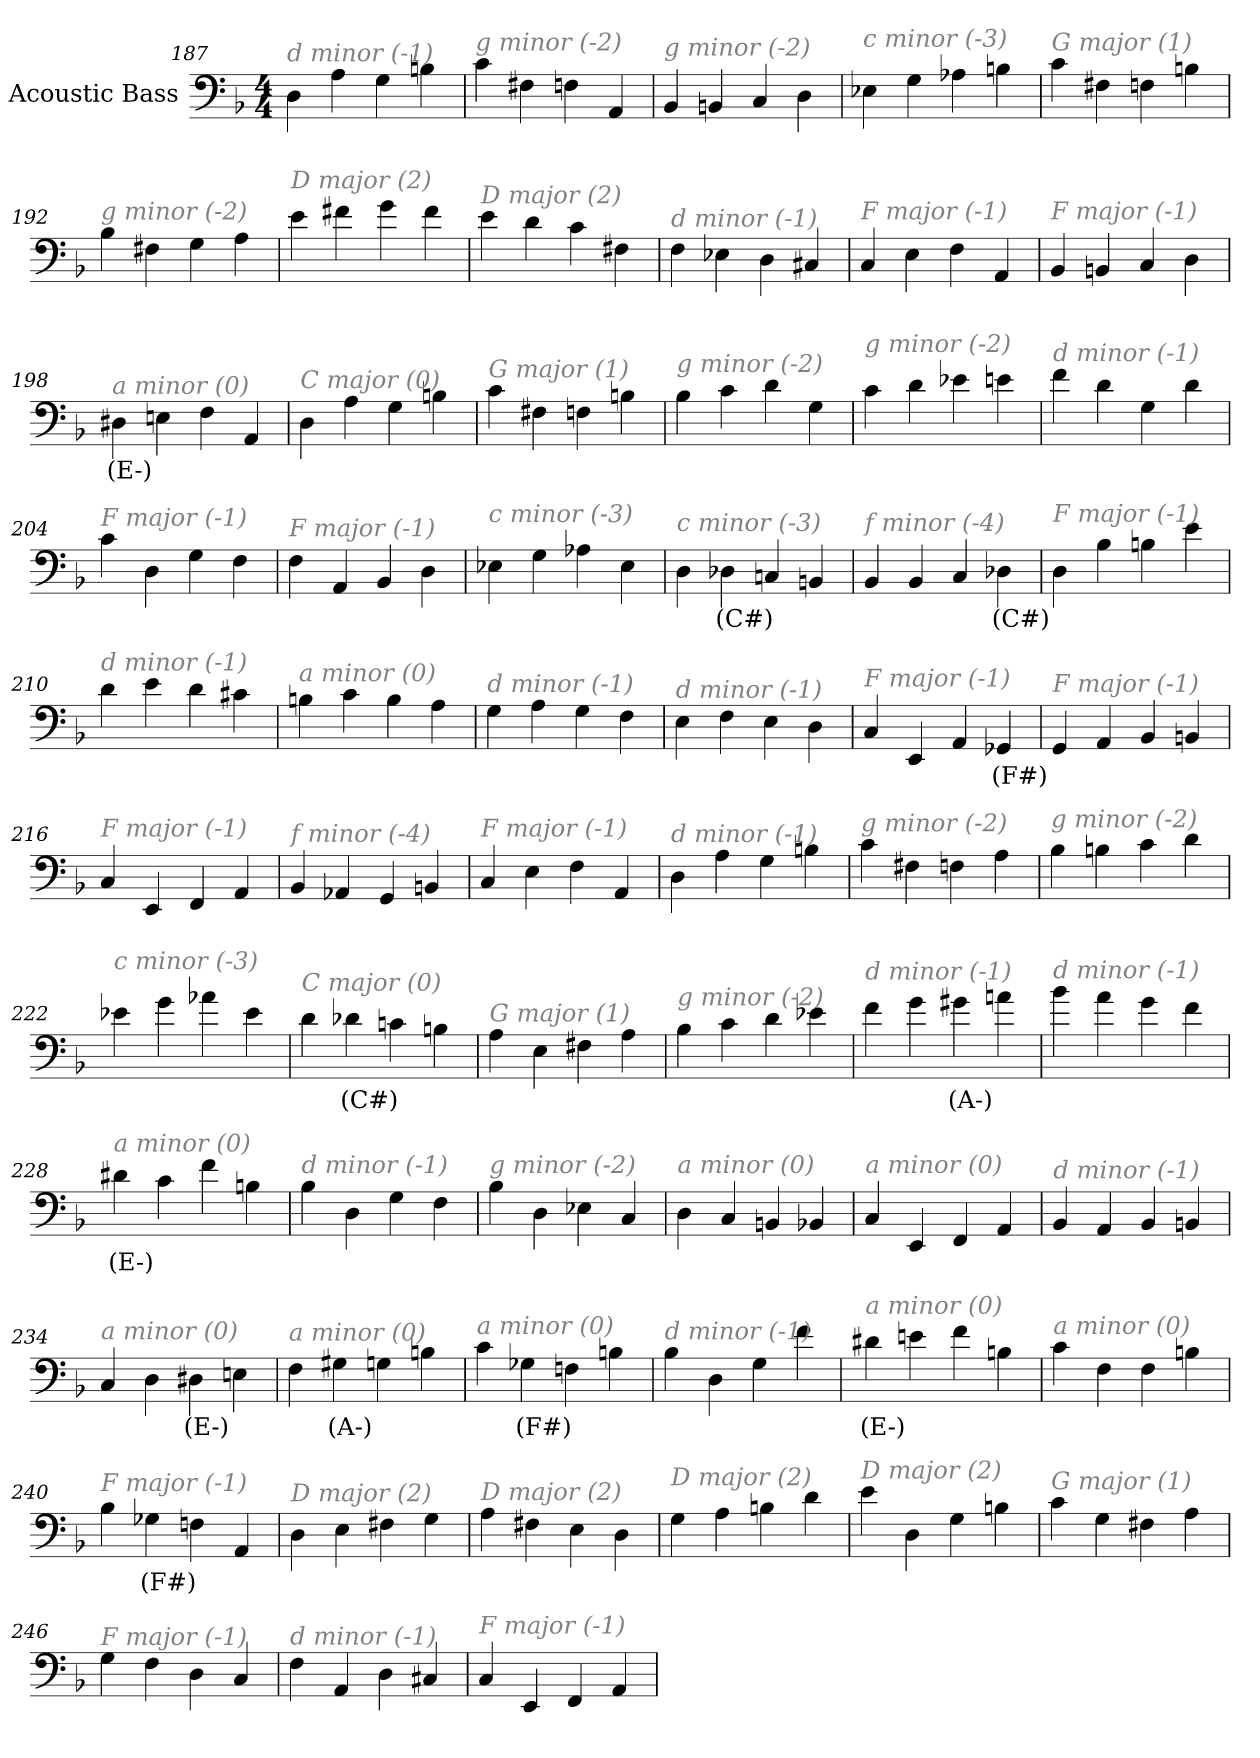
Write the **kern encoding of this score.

**kern	**text
*part1	*part1
*staff1	*staff1
*I"Acoustic Bass	*
*clefF4	*
*ITrd7c12	*
*k[b-]	*
*F:	*
*M4/4	*
=187	=187
!LO:TX:i:color=#808080:t=d minor (-1)	!
4DD	.
4AA	.
4GG	.
4BBn	.
=188	=188
!LO:TX:i:color=#808080:t=g minor (-2)	!
4C	.
4FF#X	.
4FFn	.
4AAA	.
=189	=189
!LO:TX:i:color=#808080:t=g minor (-2)	!
4BBB-	.
4BBBn	.
4CC	.
4DD	.
=190	=190
!LO:TX:i:color=#808080:t=c minor (-3)	!
4EE-X	.
4GG	.
4AA-X	.
4BBn	.
=191	=191
!LO:TX:i:color=#808080:t=G major (1)	!
4C	.
4FF#X	.
4FFn	.
4BBn	.
=192	=192
!LO:TX:i:color=#808080:t=g minor (-2)	!
4BB-	.
4FF#X	.
4GG	.
4AA	.
=193	=193
!LO:TX:i:color=#808080:t=D major (2)	!
4E	.
4F#X	.
4G	.
4F#	.
=194	=194
!LO:TX:i:color=#808080:t=D major (2)	!
4E	.
4D	.
4C	.
4FF#X	.
=195	=195
!LO:TX:i:color=#808080:t=d minor (-1)	!
4FF	.
4EE-X	.
4DD	.
4CC#X	.
=196	=196
!LO:TX:i:color=#808080:t=F major (-1)	!
4CC	.
4EE	.
4FF	.
4AAA	.
=197	=197
!LO:TX:i:color=#808080:t=F major (-1)	!
4BBB-	.
4BBBn	.
4CC	.
4DD	.
=198	=198
!LO:TX:i:color=#808080:t=a minor (0)	!
4DD#Xi	(E-)
4EEn	.
4FF	.
4AAA	.
=199	=199
!LO:TX:i:color=#808080:t=C major (0)	!
4DD	.
4AA	.
4GG	.
4BBn	.
=200	=200
!LO:TX:i:color=#808080:t=G major (1)	!
4C	.
4FF#X	.
4FFn	.
4BBn	.
=201	=201
!LO:TX:i:color=#808080:t=g minor (-2)	!
4BB-	.
4C	.
4D	.
4GG	.
=202	=202
!LO:TX:i:color=#808080:t=g minor (-2)	!
4C	.
4D	.
4E-X	.
4En	.
=203	=203
!LO:TX:i:color=#808080:t=d minor (-1)	!
4F	.
4D	.
4GG	.
4D	.
=204	=204
!LO:TX:i:color=#808080:t=F major (-1)	!
4C	.
4DD	.
4GG	.
4FF	.
=205	=205
!LO:TX:i:color=#808080:t=F major (-1)	!
4FF	.
4AAA	.
4BBB-	.
4DD	.
=206	=206
!LO:TX:i:color=#808080:t=c minor (-3)	!
4EE-X	.
4GG	.
4AA-X	.
4EE-	.
=207	=207
!LO:TX:i:color=#808080:t=c minor (-3)	!
4DD	.
4DD-Xi	(C#)
4CCn	.
4BBBn	.
=208	=208
!LO:TX:i:color=#808080:t=f minor (-4)	!
4BBB-	.
4BBB-	.
4CC	.
4DD-Xi	(C#)
=209	=209
!LO:TX:i:color=#808080:t=F major (-1)	!
4DD	.
4BB-	.
4BBn	.
4E	.
=210	=210
!LO:TX:i:color=#808080:t=d minor (-1)	!
4D	.
4E	.
4D	.
4C#X	.
=211	=211
!LO:TX:i:color=#808080:t=a minor (0)	!
4BBn	.
4C	.
4BB	.
4AA	.
=212	=212
!LO:TX:i:color=#808080:t=d minor (-1)	!
4GG	.
4AA	.
4GG	.
4FF	.
=213	=213
!LO:TX:i:color=#808080:t=d minor (-1)	!
4EE	.
4FF	.
4EE	.
4DD	.
=214	=214
!LO:TX:i:color=#808080:t=F major (-1)	!
4CC	.
4EEE	.
4AAA	.
4GGG-Xi	(F#)
=215	=215
!LO:TX:i:color=#808080:t=F major (-1)	!
4GGG	.
4AAA	.
4BBB-	.
4BBBn	.
=216	=216
!LO:TX:i:color=#808080:t=F major (-1)	!
4CC	.
4EEE	.
4FFF	.
4AAA	.
=217	=217
!LO:TX:i:color=#808080:t=f minor (-4)	!
4BBB-	.
4AAA-X	.
4GGG	.
4BBBn	.
=218	=218
!LO:TX:i:color=#808080:t=F major (-1)	!
4CC	.
4EE	.
4FF	.
4AAA	.
=219	=219
!LO:TX:i:color=#808080:t=d minor (-1)	!
4DD	.
4AA	.
4GG	.
4BBn	.
=220	=220
!LO:TX:i:color=#808080:t=g minor (-2)	!
4C	.
4FF#X	.
4FFn	.
4AA	.
=221	=221
!LO:TX:i:color=#808080:t=g minor (-2)	!
4BB-	.
4BBn	.
4C	.
4D	.
=222	=222
!LO:TX:i:color=#808080:t=c minor (-3)	!
4E-X	.
4G	.
4A-X	.
4E-	.
=223	=223
!LO:TX:i:color=#808080:t=C major (0)	!
4D	.
4D-Xi	(C#)
4Cn	.
4BBn	.
=224	=224
!LO:TX:i:color=#808080:t=G major (1)	!
4AA	.
4EE	.
4FF#X	.
4AA	.
=225	=225
!LO:TX:i:color=#808080:t=g minor (-2)	!
4BB-	.
4C	.
4D	.
4E-X	.
=226	=226
!LO:TX:i:color=#808080:t=d minor (-1)	!
4F	.
4G	.
4G#Xi	(A-)
4An	.
=227	=227
!LO:TX:i:color=#808080:t=d minor (-1)	!
4B-	.
4A	.
4G	.
4F	.
=228	=228
!LO:TX:i:color=#808080:t=a minor (0)	!
4D#Xi	(E-)
4C	.
4F	.
4BBn	.
=229	=229
!LO:TX:i:color=#808080:t=d minor (-1)	!
4BB-	.
4DD	.
4GG	.
4FF	.
=230	=230
!LO:TX:i:color=#808080:t=g minor (-2)	!
4BB-	.
4DD	.
4EE-X	.
4CC	.
=231	=231
!LO:TX:i:color=#808080:t=a minor (0)	!
4DD	.
4CC	.
4BBBn	.
4BBB-X	.
=232	=232
!LO:TX:i:color=#808080:t=a minor (0)	!
4CC	.
4EEE	.
4FFF	.
4AAA	.
=233	=233
!LO:TX:i:color=#808080:t=d minor (-1)	!
4BBB-	.
4AAA	.
4BBB-	.
4BBBn	.
=234	=234
!LO:TX:i:color=#808080:t=a minor (0)	!
4CC	.
4DD	.
4DD#Xi	(E-)
4EEn	.
=235	=235
!LO:TX:i:color=#808080:t=a minor (0)	!
4FF	.
4GG#Xi	(A-)
4GG	.
4BBn	.
=236	=236
!LO:TX:i:color=#808080:t=a minor (0)	!
4C	.
4GG-Xi	(F#)
4FFn	.
4BBn	.
=237	=237
!LO:TX:i:color=#808080:t=d minor (-1)	!
4BB-	.
4DD	.
4GG	.
4F	.
=238	=238
!LO:TX:i:color=#808080:t=a minor (0)	!
4D#Xi	(E-)
4En	.
4F	.
4BBn	.
=239	=239
!LO:TX:i:color=#808080:t=a minor (0)	!
4C	.
4FF	.
4FF	.
4BBn	.
=240	=240
!LO:TX:i:color=#808080:t=F major (-1)	!
4BB-	.
4GG-Xi	(F#)
4FFn	.
4AAA	.
=241	=241
!LO:TX:i:color=#808080:t=D major (2)	!
4DD	.
4EE	.
4FF#X	.
4GG	.
=242	=242
!LO:TX:i:color=#808080:t=D major (2)	!
4AA	.
4FF#X	.
4EE	.
4DD	.
=243	=243
!LO:TX:i:color=#808080:t=D major (2)	!
4GG	.
4AA	.
4BBn	.
4D	.
=244	=244
!LO:TX:i:color=#808080:t=D major (2)	!
4E	.
4DD	.
4GG	.
4BBn	.
=245	=245
!LO:TX:i:color=#808080:t=G major (1)	!
4C	.
4GG	.
4FF#X	.
4AA	.
=246	=246
!LO:TX:i:color=#808080:t=F major (-1)	!
4GG	.
4FF	.
4DD	.
4CC	.
=247	=247
!LO:TX:i:color=#808080:t=d minor (-1)	!
4FF	.
4AAA	.
4DD	.
4CC#X	.
=248	=248
!LO:TX:i:color=#808080:t=F major (-1)	!
4CC	.
4EEE	.
4FFF	.
4AAA	.
=	=
*-	*-
